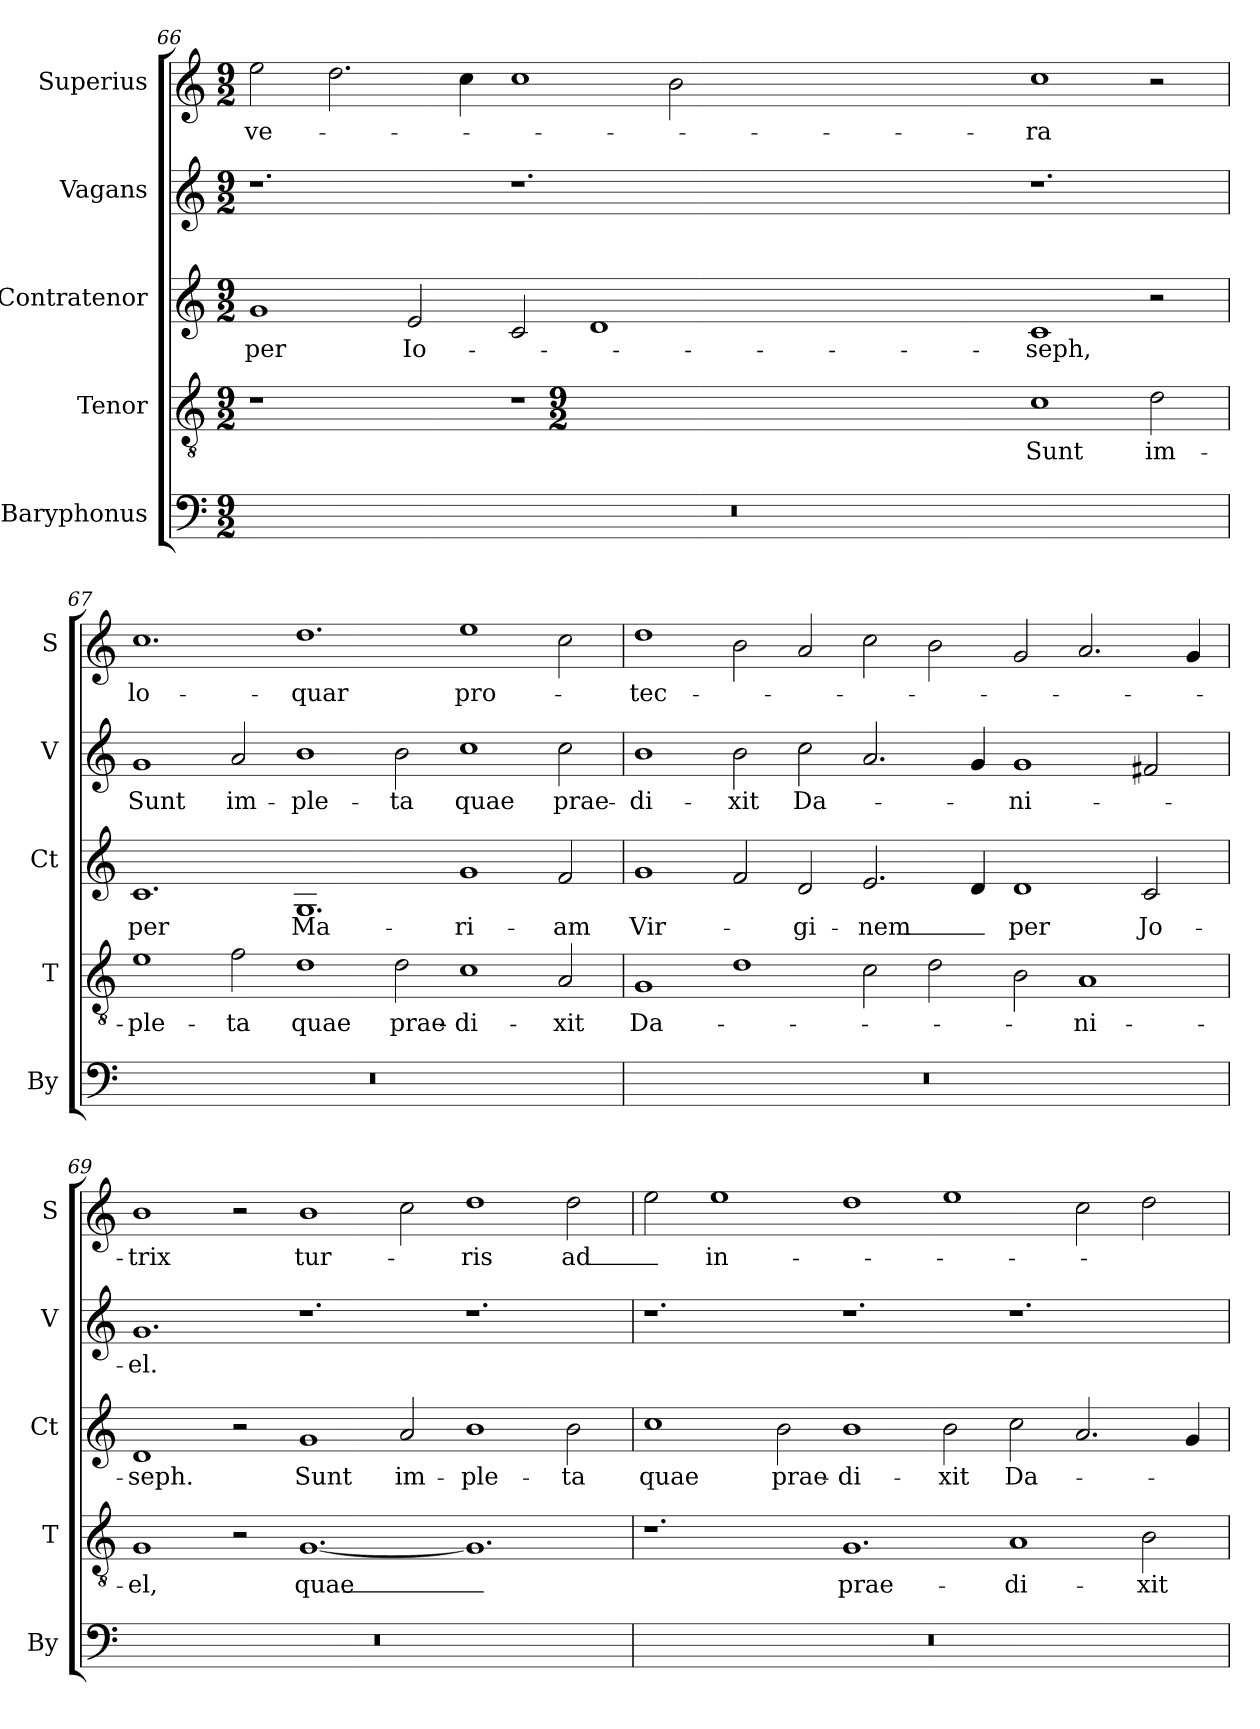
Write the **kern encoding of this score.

**kern	**kern	**text	**kern	**text	**kern	**text	**kern	**text
*part5	*part4	*part4	*part3	*part3	*part2	*part2	*part1	*part1
*staff5	*staff4	*staff4	*staff3	*staff3	*staff2	*staff2	*staff1	*staff1
*I"Baryphonus	*I"Tenor	*	*I"Contratenor	*	*I"Vagans	*	*I"Superius	*
*I'By	*I'T	*	*I'Ct	*	*I'V	*	*I'S	*
*clefF4	*clefGv2	*	*clefG2	*	*clefG2	*	*clefG2	*
*k[]	*k[]	*	*k[]	*	*k[]	*	*k[]	*
*M9/2	*M9/2	*	*M9/2	*	*M9/2	*	*M9/2	*
=66	=66	=66	=66	=66	=66	=66	=66	=66
!	!LO:N:vis=1	!	!	!	!	!	!	!
2%9r	1.r	.	1g	per	1.r	.	2ee\	ve-
.	.	.	.	.	.	.	2.dd\	.
.	.	.	2e/	Io-	.	.	.	.
.	.	.	.	.	.	.	4cc\	.
!	!LO:N:vis=1	!	!	!	!	!	!	!
.	1.r	.	2c/	.	1.r	.	1cc	.
.	.	.	1d	.	.	.	.	.
.	.	.	.	.	.	.	2b\	.
*	*M9/2	*	*	*	*	*	*	*
.	1c	Sunt	1c	-seph,	1.r	.	1cc	-ra
.	2d\	im-	2r	.	.	.	2r	.
=67	=67	=67	=67	=67	=67	=67	=67	=67
2%9r	1e	-ple-	1.c	per	1g	Sunt	1.cc	lo-
.	2f\	-ta	.	.	2a/	im-	.	.
.	1d	quae	1.G	Ma-	1b	-ple-	1.dd	-quar
.	2d\	prae-	.	.	2b\	-ta	.	.
.	1c	-di-	1g	-ri-	1cc	quae	1ee	pro-
.	2A/	-xit	2f/	-am	2cc\	prae-	2cc\	.
=68	=68	=68	=68	=68	=68	=68	=68	=68
2%9r	1G	Da-	1g	Vir-	1b	-di-	1dd	-tec-
.	1d	.	2f/	.	2b\	-xit	2b\	.
.	.	.	2d/	-gi-	2cc\	Da-	2a/	.
.	2c\	.	2.e/	-nem_	2.a/	.	2cc\	.
.	2d\	.	.	.	.	.	2b\	.
.	.	.	4d/	_	4g/	.	.	.
.	2B\	.	1d	per	1g	-ni-	2g/	.
.	1A	-ni-	.	.	.	.	2.a/	.
.	.	.	2c/	Jo-	2f#X/	.	.	.
.	.	.	.	.	.	.	4g/	.
=69	=69	=69	=69	=69	=69	=69	=69	=69
2%9r	1G	-el,	1d	-seph.	1.g	-el.	1b	-trix
.	2r	.	2r	.	.	.	2r	.
.	[1.G	quae_	1g	Sunt	1.r	.	1b	tur-
.	.	.	2a/	im-	.	.	2cc\	.
.	1.G]	_	1b	-ple-	1.r	.	1dd	-ris
.	.	.	2b\	-ta	.	.	2dd\	ad_
=70	=70	=70	=70	=70	=70	=70	=70	=70
2%9r	1.r	.	1cc	quae	1.r	.	2ee\	_
.	.	.	.	.	.	.	1ee	in-
.	.	.	2b\	prae-	.	.	.	.
.	1.G	prae-	1b	-di-	1.r	.	1dd	.
.	.	.	2b\	-xit	.	.	1ee	.
.	1A	-di-	2cc\	Da-	1.r	.	.	.
.	.	.	2.a/	.	.	.	2cc\	.
.	2B\	-xit	.	.	.	.	2dd\	.
.	.	.	4g/	.	.	.	.	.
=	=	=	=	=	=	=	=	=
*-	*-	*-	*-	*-	*-	*-	*-	*-
